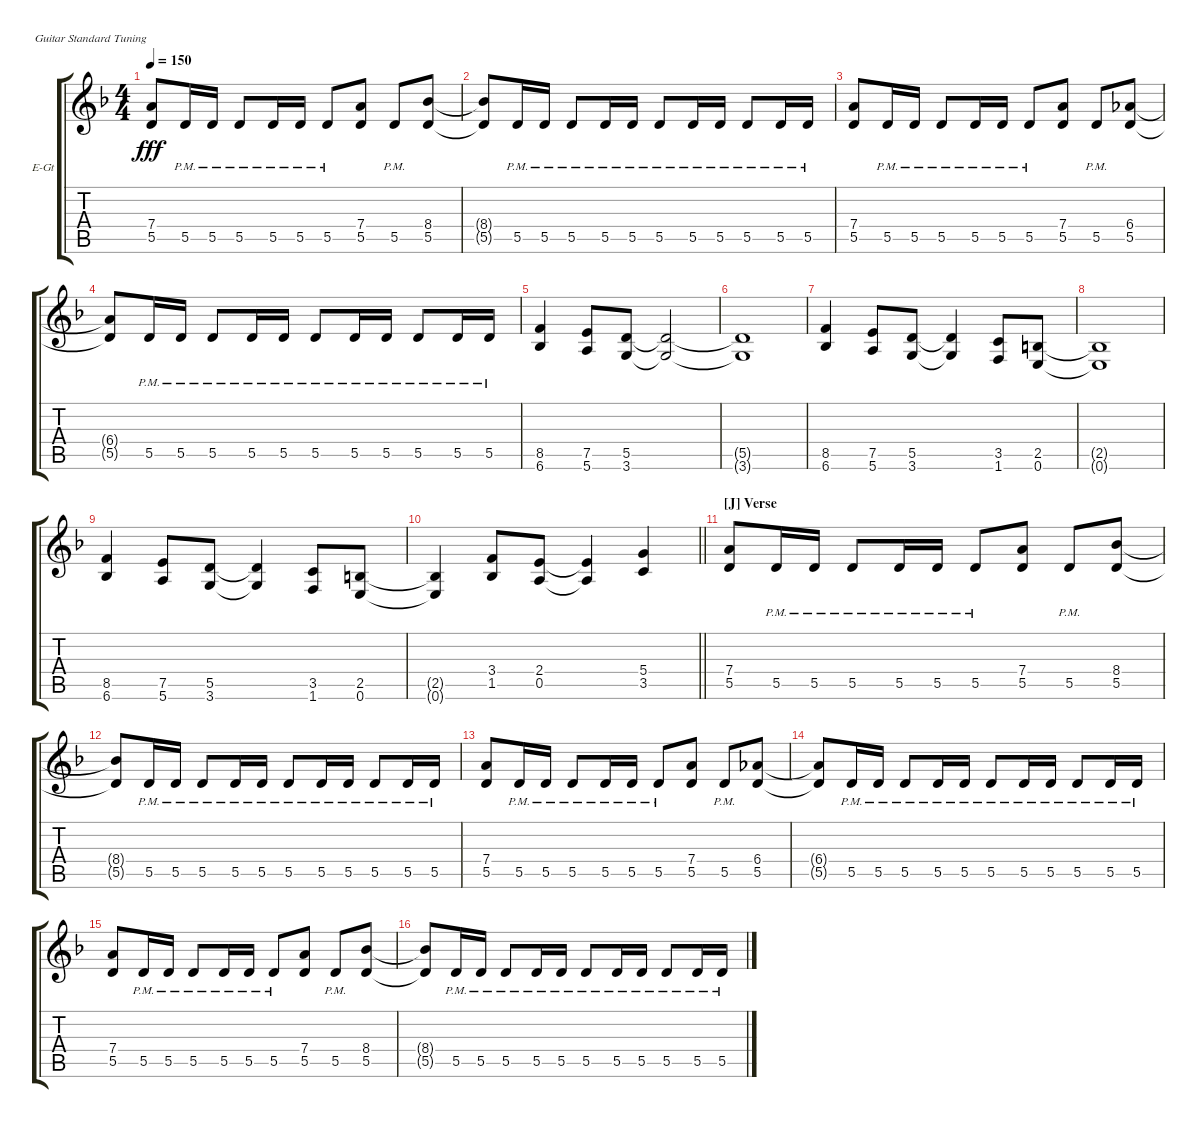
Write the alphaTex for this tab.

\bracketExtendMode groupsimilarinstruments
\firstSystemTrackNameOrientation horizontal
\otherSystemsTrackNameOrientation horizontal
\track ("Rhythm 3 (Distortion)" "E-Gt") {instrument distortionguitar}
\staff {score tabs}
\tuning (E4 B3 G3 D3 A2 E2)
\ts (4 4)
\tempo 150
\clef g2
\ks dminor
(7.4 5.5).8{dy fff} 5.5{pm}.16 5.5{pm}.16 5.5{pm}.8 5.5{pm}.16 5.5{pm}.16 5.5{pm}.8 (7.4 5.5).8 5.5{pm}.8 (8.4 5.5).8 |
(8.4{t} 5.5{t}).8 5.5{pm}.16 5.5{pm}.16 5.5{pm}.8 5.5{pm}.16 5.5{pm}.16 5.5{pm}.8 5.5{pm}.16 5.5{pm}.16 5.5{pm}.8 5.5{pm}.16 5.5{pm}.16 |
(7.4 5.5).8 5.5{pm}.16 5.5{pm}.16 5.5{pm}.8 5.5{pm}.16 5.5{pm}.16 5.5{pm}.8 (7.4 5.5).8 5.5{pm}.8 (6.4 5.5).8 |
(6.4{t} 5.5{t}).8 5.5{pm}.16 5.5{pm}.16 5.5{pm}.8 5.5{pm}.16 5.5{pm}.16 5.5{pm}.8 5.5{pm}.16 5.5{pm}.16 5.5{pm}.8 5.5{pm}.16 5.5{pm}.16 |
(8.5 6.6).4 (7.5 5.6).8 (5.5 3.6).8 (5.5{t} 3.6{t}).2 |
(5.5{t} 3.6{t}).1 |
(8.5 6.6).4 (7.5 5.6).8 (5.5 3.6).8 (5.5{t} 3.6{t}).4 (3.5 1.6).8 (2.5 0.6).8 |
(2.5{t} 0.6{t}).1 |
(8.5 6.6).4 (7.5 5.6).8 (5.5 3.6).8 (5.5{t} 3.6{t}).4 (3.5 1.6).8 (2.5 0.6).8 |
\barLineRight lightlight
(2.5{t} 0.6{t}).4 (3.4 1.5).8 (2.4 0.5).8 (2.4{t} 0.5{t}).4 (5.4 3.5).4 |
\section ("J" "Verse")
(7.4 5.5).8 5.5{pm}.16 5.5{pm}.16 5.5{pm}.8 5.5{pm}.16 5.5{pm}.16 5.5{pm}.8 (7.4 5.5).8 5.5{pm}.8 (8.4 5.5).8 |
(8.4{t} 5.5{t}).8 5.5{pm}.16 5.5{pm}.16 5.5{pm}.8 5.5{pm}.16 5.5{pm}.16 5.5{pm}.8 5.5{pm}.16 5.5{pm}.16 5.5{pm}.8 5.5{pm}.16 5.5{pm}.16 |
(7.4 5.5).8 5.5{pm}.16 5.5{pm}.16 5.5{pm}.8 5.5{pm}.16 5.5{pm}.16 5.5{pm}.8 (7.4 5.5).8 5.5{pm}.8 (6.4 5.5).8 |
(6.4{t} 5.5{t}).8 5.5{pm}.16 5.5{pm}.16 5.5{pm}.8 5.5{pm}.16 5.5{pm}.16 5.5{pm}.8 5.5{pm}.16 5.5{pm}.16 5.5{pm}.8 5.5{pm}.16 5.5{pm}.16 |
(7.4 5.5).8 5.5{pm}.16 5.5{pm}.16 5.5{pm}.8 5.5{pm}.16 5.5{pm}.16 5.5{pm}.8 (7.4 5.5).8 5.5{pm}.8 (8.4 5.5).8 |
(8.4{t} 5.5{t}).8 5.5{pm}.16 5.5{pm}.16 5.5{pm}.8 5.5{pm}.16 5.5{pm}.16 5.5{pm}.8 5.5{pm}.16 5.5{pm}.16 5.5{pm}.8 5.5{pm}.16 5.5{pm}.16
